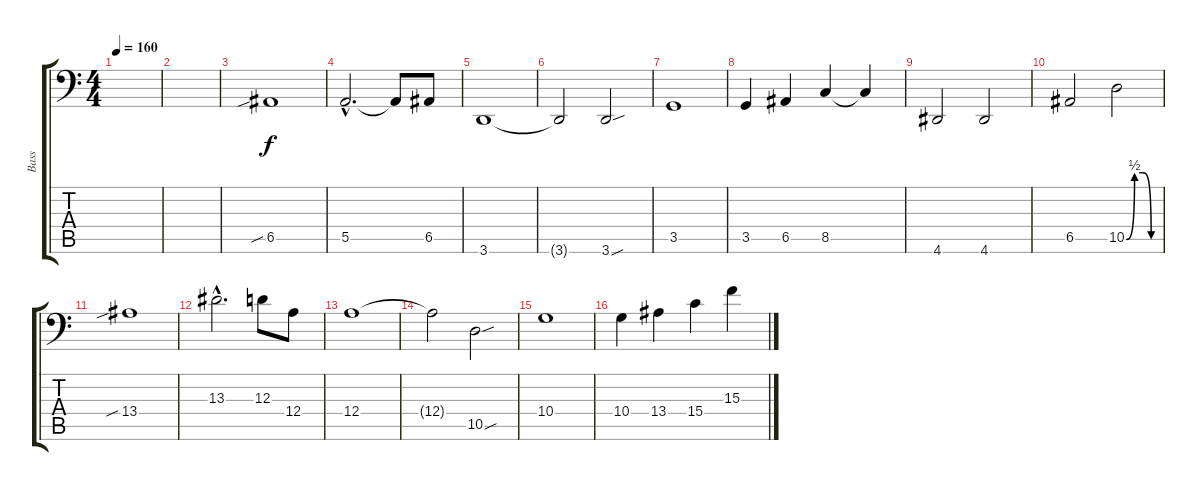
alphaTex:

\track ("Bass" "Bass") {instrument electricbassfinger}
\staff {score tabs}
\tuning (C3 G2 D2 A1 E1 B0) {hide}
\ts (4 4)
\tempo 160
\clef f4
\ks c
|
|
6.5{sib}.1{instrument electricbassfinger} |
5.5{hac}.2{d} 5.5{t}.8 6.5.8 |
3.6.1 |
3.6{t}.2 3.6{sou}.2 |
3.5.1 |
3.5.4 6.5.4 8.5.4 8.5{t}.4 |
4.6.2 4.6.2 |
6.5.2 10.5{be (custom 0 0 15 2 30 2 45 0 60 0)}.2 |
13.4{sib}.1 |
13.3{hac}.2{d} 12.3.8 12.4.8 |
12.4.1 |
12.4{t}.2 10.5{sou}.2 |
10.4.1 |
10.4.4 13.4.4 15.4.4 15.3.4
